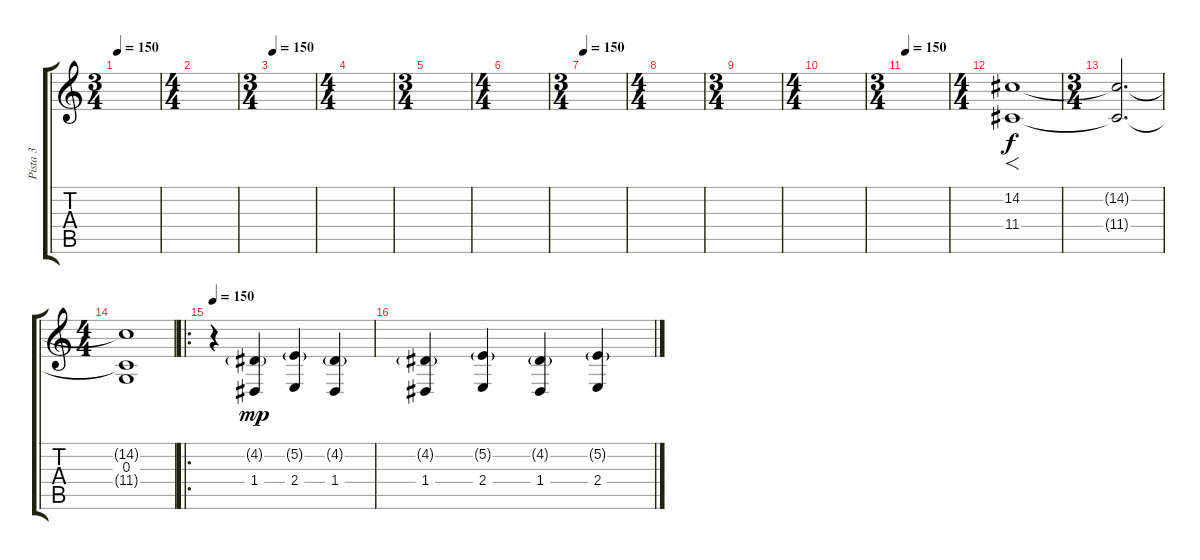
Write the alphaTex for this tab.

\track ("Pista 3" "Pista 3") {instrument pad8sweep}
\staff {score tabs}
\tuning (E4 B3 G3 D3 A2 E2) {hide}
\ts (3 4)
\tempo 150
\clef g2
\ks c
|
\ts (4 4)
|
\ts (3 4)
\tempo 150
|
\ts (4 4)
|
\ts (3 4)
|
\ts (4 4)
|
\ts (3 4)
\tempo 150
|
\ts (4 4)
|
\ts (3 4)
|
\ts (4 4)
|
\ts (3 4)
\tempo 150
|
\ts (4 4)
(14.2 11.4).1{f volume 10} |
\ts (3 4)
(14.2{t} 11.4{t}).2{d} |
\ts (4 4)
(14.2{t} 0.3 11.4{t}).1 |
\ro
\tempo 150
r.4 (4.2{g} 1.4).4{dy mp instrument overdrivenguitar} (5.2{g} 2.4).4 (4.2{g} 1.4).4 |
(4.2{g} 1.4).4 (5.2{g} 2.4).4 (4.2{g} 1.4).4 (5.2{g} 2.4).4
